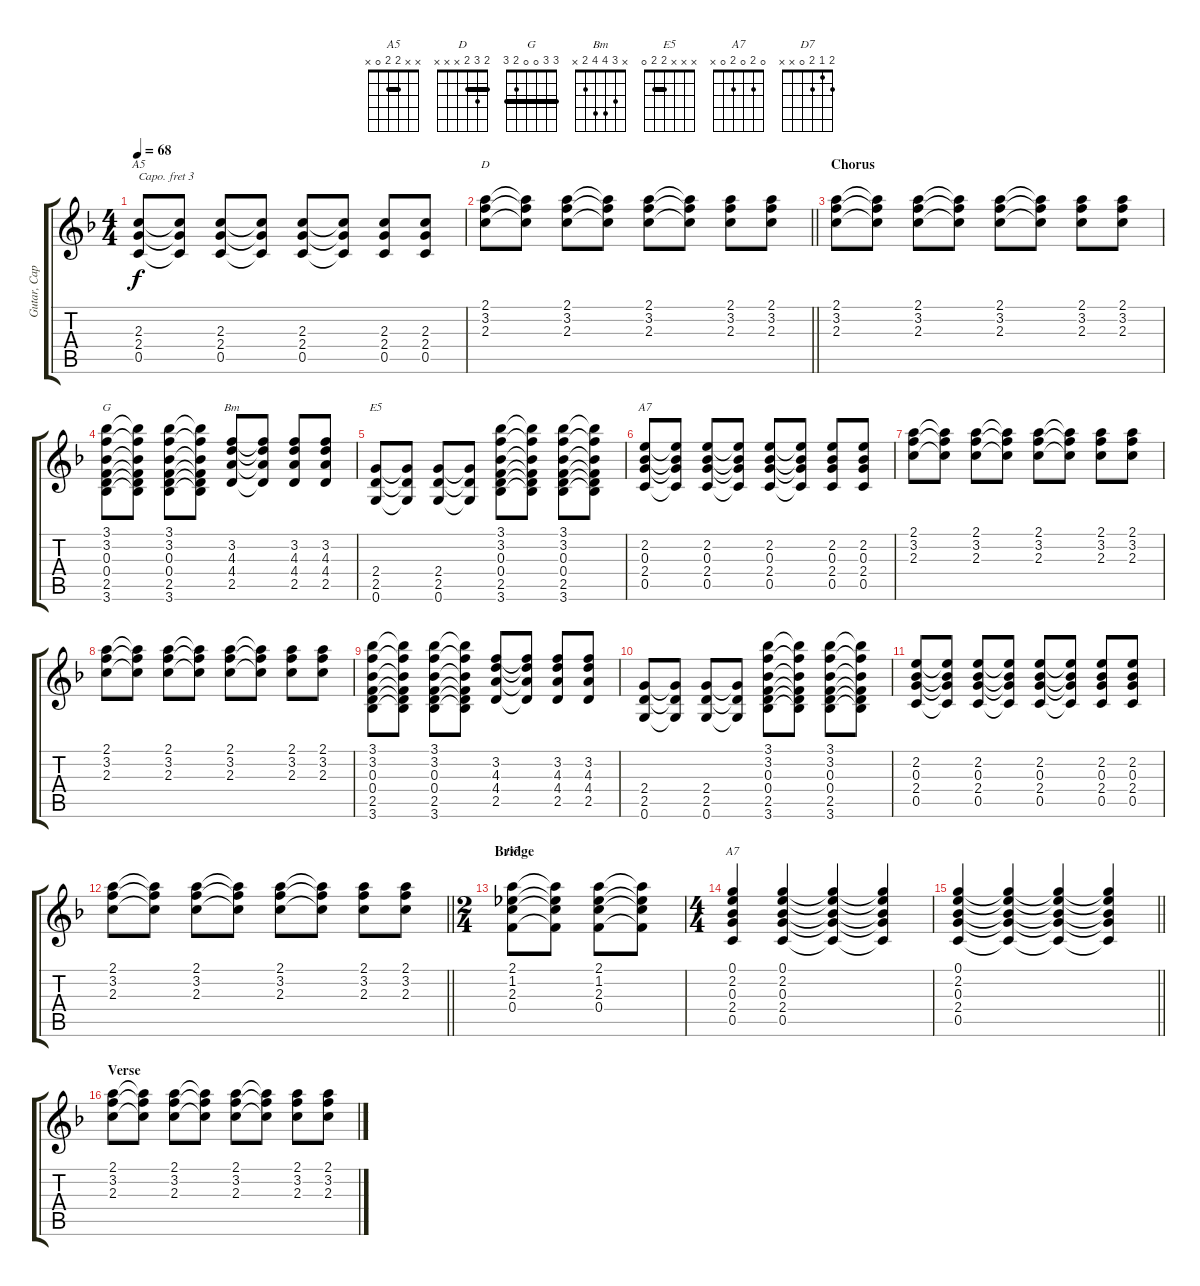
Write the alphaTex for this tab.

\track ("Gutar, Capo" "Gutar, Cap") {instrument acousticguitarsteel}
\staff {score tabs}
\capo 3
\tuning (E4 B3 G3 D3 A2 E2) {hide}
\chord ("A5" x x 2 2 0 x) {barre 2}
\chord ("D" 2 3 2 x x x) {barre 2}
\chord ("G" 3 3 0 0 2 3) {barre 3}
\chord ("Bm" x 3 4 4 2 x)
\chord ("E5" x x x 2 2 0) {barre 2}
\chord ("A7" x 2 0 2 0 x)
\chord ("D7" 2 1 2 0 x x)
\chord ("A7" 0 2 0 2 0 x)
\ts (4 4)
\tempo 68
\clef g2
\ks f
(2.3 2.4 0.5).8{ch "A5" dy f} (2.3{t} 2.4{t} 0.5{t}).8 (2.3 2.4 0.5).8 (2.3{t} 2.4{t} 0.5{t}).8 (2.3 2.4 0.5).8 (2.3{t} 2.4{t} 0.5{t}).8 (2.3 2.4 0.5).8 (2.3 2.4 0.5).8 |
\barLineRight lightlight
(2.1 3.2 2.3).8{ch "D"} (2.1{t} 3.2{t} 2.3{t}).8 (2.1 3.2 2.3).8 (2.1{t} 3.2{t} 2.3{t}).8 (2.1 3.2 2.3).8 (2.1{t} 3.2{t} 2.3{t}).8 (2.1 3.2 2.3).8 (2.1 3.2 2.3).8 |
\section ("" "Chorus")
(2.1 3.2 2.3).8 (2.1{t} 3.2{t} 2.3{t}).8 (2.1 3.2 2.3).8 (2.1{t} 3.2{t} 2.3{t}).8 (2.1 3.2 2.3).8 (2.1{t} 3.2{t} 2.3{t}).8 (2.1 3.2 2.3).8 (2.1 3.2 2.3).8 |
(3.1 3.2 0.3 0.4 2.5 3.6).8{ch "G"} (3.1{t} 3.2{t} 0.3{t} 0.4{t} 2.5{t} 3.6{t}).8 (3.1 3.2 0.3 0.4 2.5 3.6).8 (3.1{t} 3.2{t} 0.3{t} 0.4{t} 2.5{t} 3.6{t}).8 (3.2 4.3 4.4 2.5).8{ch "Bm"} (3.2{t} 4.3{t} 4.4{t} 2.5{t}).8 (3.2 4.3 4.4 2.5).8 (3.2 4.3 4.4 2.5).8 |
(2.4 2.5 0.6).8{ch "E5"} (2.4{t} 2.5{t} 0.6{t}).8 (2.4 2.5 0.6).8 (2.4{t} 2.5{t} 0.6{t}).8 (3.1 3.2 0.3 0.4 2.5 3.6).8 (3.1{t} 3.2{t} 0.3{t} 0.4{t} 2.5{t} 3.6{t}).8 (3.1 3.2 0.3 0.4 2.5 3.6).8 (3.1{t} 3.2{t} 0.3{t} 0.4{t} 2.5{t} 3.6{t}).8 |
(2.2 0.3 2.4 0.5).8{ch "A7"} (2.2{t} 0.3{t} 2.4{t} 0.5{t}).8 (2.2 0.3 2.4 0.5).8 (2.2{t} 0.3{t} 2.4{t} 0.5{t}).8 (2.2 0.3 2.4 0.5).8 (2.2{t} 0.3{t} 2.4{t} 0.5{t}).8 (2.2 0.3 2.4 0.5).8 (2.2 0.3 2.4 0.5).8 |
(2.1 3.2 2.3).8 (2.1{t} 3.2{t} 2.3{t}).8 (2.1 3.2 2.3).8 (2.1{t} 3.2{t} 2.3{t}).8 (2.1 3.2 2.3).8 (2.1{t} 3.2{t} 2.3{t}).8 (2.1 3.2 2.3).8 (2.1 3.2 2.3).8 |
(2.1 3.2 2.3).8 (2.1{t} 3.2{t} 2.3{t}).8 (2.1 3.2 2.3).8 (2.1{t} 3.2{t} 2.3{t}).8 (2.1 3.2 2.3).8 (2.1{t} 3.2{t} 2.3{t}).8 (2.1 3.2 2.3).8 (2.1 3.2 2.3).8 |
(3.1 3.2 0.3 0.4 2.5 3.6).8 (3.1{t} 3.2{t} 0.3{t} 0.4{t} 2.5{t} 3.6{t}).8 (3.1 3.2 0.3 0.4 2.5 3.6).8 (3.1{t} 3.2{t} 0.3{t} 0.4{t} 2.5{t} 3.6{t}).8 (3.2 4.3 4.4 2.5).8 (3.2{t} 4.3{t} 4.4{t} 2.5{t}).8 (3.2 4.3 4.4 2.5).8 (3.2 4.3 4.4 2.5).8 |
(2.4 2.5 0.6).8 (2.4{t} 2.5{t} 0.6{t}).8 (2.4 2.5 0.6).8 (2.4{t} 2.5{t} 0.6{t}).8 (3.1 3.2 0.3 0.4 2.5 3.6).8 (3.1{t} 3.2{t} 0.3{t} 0.4{t} 2.5{t} 3.6{t}).8 (3.1 3.2 0.3 0.4 2.5 3.6).8 (3.1{t} 3.2{t} 0.3{t} 0.4{t} 2.5{t} 3.6{t}).8 |
(2.2 0.3 2.4 0.5).8 (2.2{t} 0.3{t} 2.4{t} 0.5{t}).8 (2.2 0.3 2.4 0.5).8 (2.2{t} 0.3{t} 2.4{t} 0.5{t}).8 (2.2 0.3 2.4 0.5).8 (2.2{t} 0.3{t} 2.4{t} 0.5{t}).8 (2.2 0.3 2.4 0.5).8 (2.2 0.3 2.4 0.5).8 |
\barLineRight lightlight
(2.1 3.2 2.3).8 (2.1{t} 3.2{t} 2.3{t}).8 (2.1 3.2 2.3).8 (2.1{t} 3.2{t} 2.3{t}).8 (2.1 3.2 2.3).8 (2.1{t} 3.2{t} 2.3{t}).8 (2.1 3.2 2.3).8 (2.1 3.2 2.3).8 |
\ts (2 4)
\section ("" "Bridge")
(2.1 1.2 2.3 0.4).8{ch "D7"} (2.1{t} 1.2{t} 2.3{t} 0.4{t}).8 (2.1 1.2 2.3 0.4).8 (2.1{t} 1.2{t} 2.3{t} 0.4{t}).8 |
\ts (4 4)
(0.1 2.2 0.3 2.4 0.5).4{ch "A7"} (0.1 2.2 0.3 2.4 0.5).4 (0.1{t} 2.2{t} 0.3{t} 2.4{t} 0.5{t}).4 (0.1{t} 2.2{t} 0.3{t} 2.4{t} 0.5{t}).4 |
\barLineRight lightlight
(0.1 2.2 0.3 2.4 0.5).4 (0.1{t} 2.2{t} 0.3{t} 2.4{t} 0.5{t}).4 (0.1{t} 2.2{t} 0.3{t} 2.4{t} 0.5{t}).4 (0.1{t} 2.2{t} 0.3{t} 2.4{t} 0.5{t}).4 |
\section ("" "Verse")
(2.1 3.2 2.3).8 (2.1{t} 3.2{t} 2.3{t}).8 (2.1 3.2 2.3).8 (2.1{t} 3.2{t} 2.3{t}).8 (2.1 3.2 2.3).8 (2.1{t} 3.2{t} 2.3{t}).8 (2.1 3.2 2.3).8 (2.1 3.2 2.3).8
